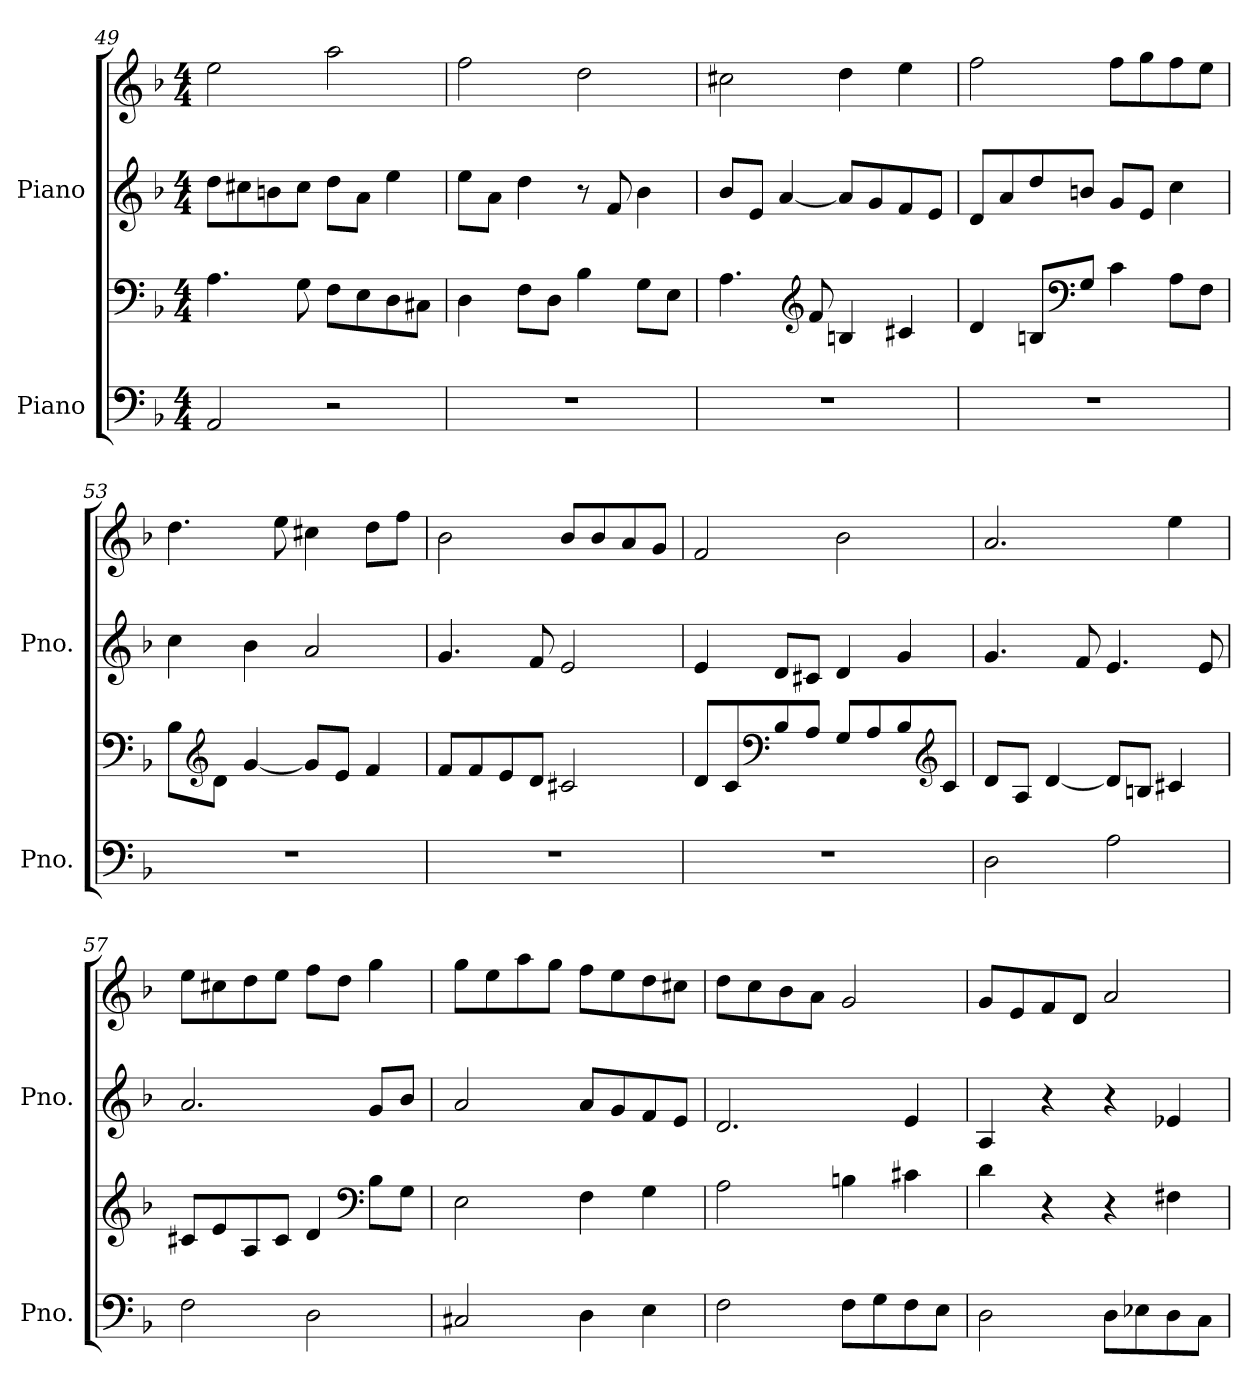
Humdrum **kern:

**kern	**kern	**kern	**kern
*part2	*part2	*part1	*part1
*staff4	*staff3	*staff2	*staff1
*I"Piano	*	*I"Piano	*
*I'Pno.	*	*I'Pno.	*
*clefF4	*clefF4	*clefG2	*clefG2
*k[b-]	*k[b-]	*k[b-]	*k[b-]
*M4/4	*M4/4	*M4/4	*M4/4
=49	=49	=49	=49
2AA/	4.A\	8dd\L	2ee\
.	.	8cc#X\	.
.	.	8bn\	.
.	8G\	8cc#\J	.
2r	8F\L	8dd\L	2aa\
.	8E\	8a\J	.
.	8D\	4ee\	.
.	8C#X\J	.	.
!!LO:LB:g=z
=50	=50	=50	=50
1r	4D\	8ee\L	2ff\
.	.	8a\J	.
.	8F\L	4dd\	.
.	8D\J	.	.
.	4B-\	8r	2dd\
.	.	8f/	.
.	8G\L	4b-\	.
.	8E\J	.	.
=51	=51	=51	=51
1r	4.A\	8b-/L	2cc#X\
.	.	8e/J	.
.	.	[4a/	.
*	*clefG2	*	*
.	8f/	.	.
.	4Bn/	8a/L]	4dd\
.	.	8g/	.
.	4c#X/	8f/	4ee\
.	.	8e/J	.
=52	=52	=52	=52
1r	4d/	8d/L	2ff\
.	.	8a/	.
.	8Bn/L	8dd/	.
*	*clefF4	*	*
.	8G/J	8bn/J	.
.	4c\	8g/L	8ff\L
.	.	8e/J	8gg\
.	8A\L	4cc\	8ff\
.	8F\J	.	8ee\J
=53	=53	=53	=53
1r	8B-\L	4cc\	4.dd\
*	*clefG2	*	*
.	8d\J	.	.
.	[4g/	4b-\	.
.	.	.	8ee\
.	8g/L]	2a/	4cc#X\
.	8e/J	.	.
.	4f/	.	8dd\L
.	.	.	8ff\J
!!LO:PB:g=z
=54	=54	=54	=54
1r	8f/L	4.g/	2b-\
.	8f/	.	.
.	8e/	.	.
.	8d/J	8f/	.
.	2c#X/	2e/	8b-/L
.	.	.	8b-/
.	.	.	8a/
.	.	.	8g/J
=55	=55	=55	=55
1r	8d/L	4e/	2f/
.	8c/	.	.
*	*clefF4	*	*
.	8B-/	8d/L	.
.	8A/J	8c#X/J	.
.	8G/L	4d/	2b-\
.	8A/	.	.
.	8B-/	4g/	.
*	*clefG2	*	*
.	8c/J	.	.
=56	=56	=56	=56
2D\	8d/L	4.g/	2.a/
.	8A/J	.	.
.	[4d/	.	.
.	.	8f/	.
2A\	8d/L]	4.e/	.
.	8Bn/J	.	.
.	4c#X/	.	4ee\
.	.	8e/	.
=57	=57	=57	=57
2F\	8c#X/L	2.a/	8ee\L
.	8e/	.	8cc#X\
.	8A/	.	8dd\
.	8c#/J	.	8ee\J
2D\	4d/	.	8ff\L
.	.	.	8dd\J
*	*clefF4	*	*
.	8B-\L	8g/L	4gg\
.	8G\J	8b-/J	.
!!LO:LB:g=z
=58	=58	=58	=58
2C#X/	2E\	2a/	8gg\L
.	.	.	8ee\
.	.	.	8aa\
.	.	.	8gg\J
4D\	4F\	8a/L	8ff\L
.	.	8g/	8ee\
4E\	4G\	8f/	8dd\
.	.	8e/J	8cc#X\J
=59	=59	=59	=59
2F\	2A\	2.d/	8dd\L
.	.	.	8cc\
.	.	.	8b-\
.	.	.	8a\J
8F\L	4Bn\	.	2g/
8G\	.	.	.
8F\	4c#X\	4e/	.
8E\J	.	.	.
=60	=60	=60	=60
2D\	4d\	4A/	8g/L
.	.	.	8e/
.	4r	4r	8f/
.	.	.	8d/J
8D\L	4r	4r	2a/
8E-X\	.	.	.
8D\	4F#X\	4e-X/	.
8C\J	.	.	.
=	=	=	=
*-	*-	*-	*-
